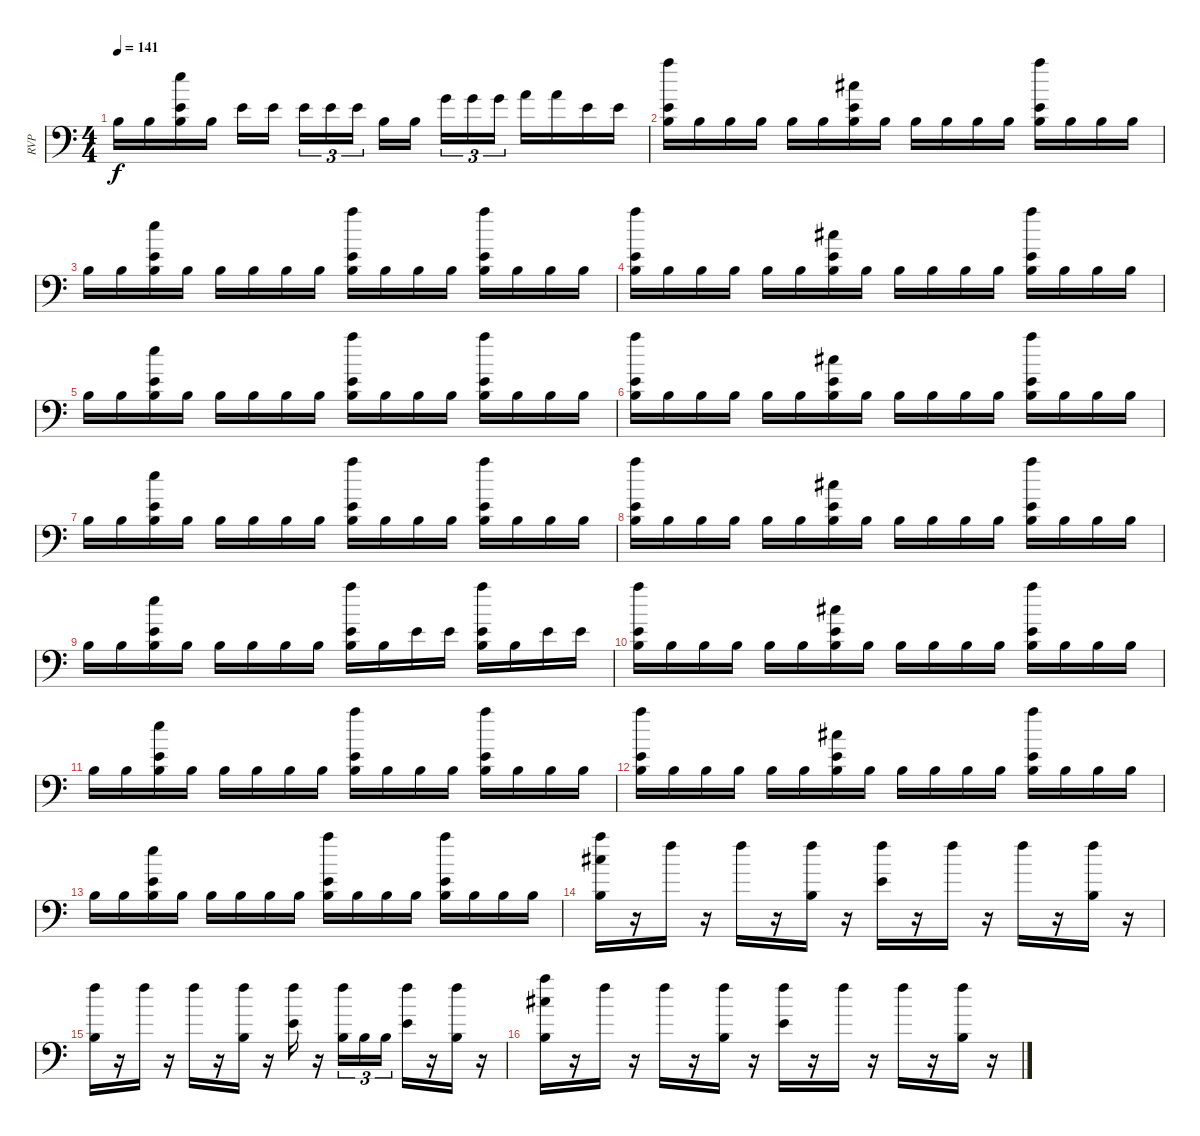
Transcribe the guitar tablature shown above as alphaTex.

\track ("RVP" "RVP") {instrument acousticgrandpiano}
\staff {score}
\tuning (C-1 C-1 C-1 C-1 C-1 C-1) {hide}
\ts (4 4)
\tempo 141
\clef f4
\ks c
35.6.16{dy f} 35.6.16 (52.2 40.4 35.6).16 35.6.16 40.4.16 40.4.16{beam splitsecondary} 40.4.16{tu (3 2)} 40.4.16{tu (3 2)} 40.4.16{tu (3 2)} 35.6.16 35.6.16{beam splitsecondary} 43.4.16{tu (3 2)} 43.4.16{tu (3 2)} 43.4.16{tu (3 2)} 45.4.16 45.4.16 40.4.16 40.4.16 |
(57.2 40.4 35.6).16 35.6.16 35.6.16 35.6.16 35.6.16 35.6.16 (49.2 40.4 35.6).16 35.6.16 35.6.16 35.6.16 35.6.16 35.6.16 (57.2 40.4 35.6).16 35.6.16 35.6.16 35.6.16 |
35.6.16 35.6.16 (52.2 40.4 35.6).16 35.6.16 35.6.16 35.6.16 35.6.16 35.6.16 (57.2 40.4 35.6).16 35.6.16 35.6.16 35.6.16 (57.2 40.4 35.6).16 35.6.16 35.6.16 35.6.16 |
(57.2 40.4 35.6).16 35.6.16 35.6.16 35.6.16 35.6.16 35.6.16 (49.2 40.4 35.6).16 35.6.16 35.6.16 35.6.16 35.6.16 35.6.16 (57.2 40.4 35.6).16 35.6.16 35.6.16 35.6.16 |
35.6.16 35.6.16 (52.2 40.4 35.6).16 35.6.16 35.6.16 35.6.16 35.6.16 35.6.16 (57.2 40.4 35.6).16 35.6.16 35.6.16 35.6.16 (57.2 40.4 35.6).16 35.6.16 35.6.16 35.6.16 |
(57.2 40.4 35.6).16 35.6.16 35.6.16 35.6.16 35.6.16 35.6.16 (49.2 40.4 35.6).16 35.6.16 35.6.16 35.6.16 35.6.16 35.6.16 (57.2 40.4 35.6).16 35.6.16 35.6.16 35.6.16 |
35.6.16 35.6.16 (52.2 40.4 35.6).16 35.6.16 35.6.16 35.6.16 35.6.16 35.6.16 (57.2 40.4 35.6).16 35.6.16 35.6.16 35.6.16 (57.2 40.4 35.6).16 35.6.16 35.6.16 35.6.16 |
(57.2 40.4 35.6).16 35.6.16 35.6.16 35.6.16 35.6.16 35.6.16 (49.2 40.4 35.6).16 35.6.16 35.6.16 35.6.16 35.6.16 35.6.16 (57.2 40.4 35.6).16 35.6.16 35.6.16 35.6.16 |
35.6.16 35.6.16 (52.2 40.4 35.6).16 35.6.16 35.6.16 35.6.16 35.6.16 35.6.16 (57.2 40.4 35.6).16 35.6.16 40.4.16 40.4.16 (57.2 40.4 35.6).16 35.6.16 40.4.16 40.4.16 |
(57.2 40.4 35.6).16 35.6.16 35.6.16 35.6.16 35.6.16 35.6.16 (49.2 40.4 35.6).16 35.6.16 35.6.16 35.6.16 35.6.16 35.6.16 (57.2 40.4 35.6).16 35.6.16 35.6.16 35.6.16 |
35.6.16 35.6.16 (52.2 40.4 35.6).16 35.6.16 35.6.16 35.6.16 35.6.16 35.6.16 (57.2 40.4 35.6).16 35.6.16 35.6.16 35.6.16 (57.2 40.4 35.6).16 35.6.16 35.6.16 35.6.16 |
(57.2 40.4 35.6).16 35.6.16 35.6.16 35.6.16 35.6.16 35.6.16 (49.2 40.4 35.6).16 35.6.16 35.6.16 35.6.16 35.6.16 35.6.16 (57.2 40.4 35.6).16 35.6.16 35.6.16 35.6.16 |
35.6.16 35.6.16 (52.2 40.4 35.6).16 35.6.16 35.6.16 35.6.16 35.6.16 35.6.16 (57.2 40.4 35.6).16 35.6.16 35.6.16 35.6.16 (57.2 40.4 35.6).16 35.6.16 35.6.16 35.6.16 |
(49.1 57.2 35.6).16 r.16 53.2.16 r.16 53.2.16 r.16 (53.2 35.6).16 r.16 (53.2 40.4).16 r.16 53.2.16 r.16 53.2.16 r.16 (53.2 35.6).16 r.16 |
(53.2 35.6).16 r.16 53.2.16 r.16 53.2.16 r.16 (53.2 35.6).16 r.16 (53.2 40.4).16 r.16 (53.2 35.6).16{tu (3 2)} 35.6.16{tu (3 2)} 35.6.16{tu (3 2)} (53.2 40.4).16 r.16 (53.2 35.6).16 r.16 |
(49.1 57.2 35.6).16 r.16 53.2.16 r.16 53.2.16 r.16 (53.2 35.6).16 r.16 (53.2 40.4).16 r.16 53.2.16 r.16 53.2.16 r.16 (53.2 35.6).16 r.16
